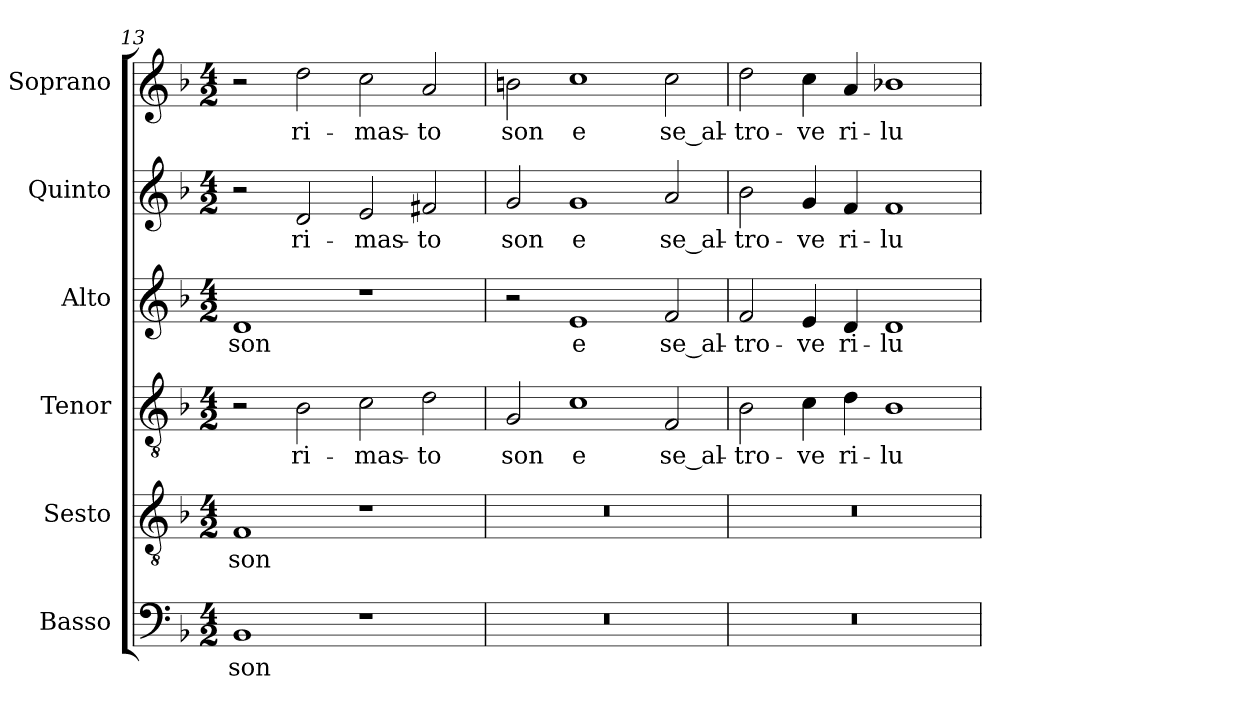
**kern	**text	**kern	**text	**kern	**text	**kern	**text	**kern	**text	**kern	**text
*part6	*part6	*part5	*part5	*part4	*part4	*part3	*part3	*part2	*part2	*part1	*part1
*staff6	*staff6	*staff5	*staff5	*staff4	*staff4	*staff3	*staff3	*staff2	*staff2	*staff1	*staff1
*I"Basso	*	*I"Sesto	*	*I"Tenor	*	*I"Alto	*	*I"Quinto	*	*I"Soprano	*
*	*	*I'T.	*	*I'T.	*	*I'A.	*	*	*	*I'Sop.	*
*clefF4	*	*clefGv2	*	*clefGv2	*	*clefG2	*	*clefG2	*	*clefG2	*
*	*	*ITrd7c12	*	*ITrd7c12	*	*	*	*	*	*	*
*k[b-]	*	*k[b-]	*	*k[b-]	*	*k[b-]	*	*k[b-]	*	*k[b-]	*
*F:	*	*F:	*	*F:	*	*F:	*	*F:	*	*F:	*
*M4/2	*	*M4/2	*	*M4/2	*	*M4/2	*	*M4/2	*	*M4/2	*
=13	=13	=13	=13	=13	=13	=13	=13	=13	=13	=13	=13
!	!LO:LY:b:color=#000000	!	!	!	!	!	!	!	!	!	!
!	!	!	!LO:LY:b:color=#000000	!	!	!	!	!	!	!	!
!	!	!	!	!	!	!	!LO:LY:b:color=#000000	!	!	!	!
1BB-i	son	1FFi	son	2r	.	1di	son	2r	.	2r	.
!	!	!	!	!	!LO:LY:b:color=#000000	!	!	!	!	!	!
!	!	!	!	!	!	!	!	!	!LO:LY:b:color=#000000	!	!
!	!	!	!	!	!	!	!	!	!	!	!LO:LY:b:color=#000000
.	.	.	.	2BB-i\	ri-	.	.	2di/	ri-	2ddi\	ri-
!	!	!	!	!	!LO:LY:b:color=#000000	!	!	!	!	!	!
!	!	!	!	!	!	!	!	!	!LO:LY:b:color=#000000	!	!
!	!	!	!	!	!	!	!	!	!	!	!LO:LY:b:color=#000000
1r	.	1r	.	2Ci\	-mas-	1r	.	2ei/	-mas-	2cci\	-mas-
!	!	!	!	!	!LO:LY:b:color=#000000	!	!	!	!	!	!
!	!	!	!	!	!	!	!	!	!LO:LY:b:color=#000000	!	!
!	!	!	!	!	!	!	!	!	!	!	!LO:LY:b:color=#000000
.	.	.	.	2Di\	-to	.	.	2f#Xi/	-to	2ai/	-to
=14	=14	=14	=14	=14	=14	=14	=14	=14	=14	=14	=14
!LO:N:vis=1	!	!LO:N:vis=1	!	!	!	!	!	!	!	!	!
!	!	!	!	!	!LO:LY:b:color=#000000	!	!	!	!	!	!
!	!	!	!	!	!	!	!	!	!LO:LY:b:color=#000000	!	!
!	!	!	!	!	!	!	!	!	!	!	!LO:LY:b:color=#000000
0r	.	0r	.	2GGi/	son	2r	.	2gi/	son	2bni\	son
!	!	!	!	!	!LO:LY:b:color=#000000	!	!	!	!	!	!
!	!	!	!	!	!	!	!LO:LY:b:color=#000000	!	!	!	!
!	!	!	!	!	!	!	!	!	!LO:LY:b:color=#000000	!	!
!	!	!	!	!	!	!	!	!	!	!	!LO:LY:b:color=#000000
.	.	.	.	1Ci	e	1ei	e	1gi	e	1cci	e
!	!	!	!	!	!LO:LY:b:color=#000000	!	!	!	!	!	!
!	!	!	!	!	!	!	!LO:LY:b:color=#000000	!	!	!	!
!	!	!	!	!	!	!	!	!	!LO:LY:b:color=#000000	!	!
!	!	!	!	!	!	!	!	!	!	!	!LO:LY:b:color=#000000
.	.	.	.	2FFi/	se_al-	2fi/	se_al-	2ai/	se_al-	2cci\	se_al-
=15	=15	=15	=15	=15	=15	=15	=15	=15	=15	=15	=15
!LO:N:vis=1	!	!LO:N:vis=1	!	!	!	!	!	!	!	!	!
!	!	!	!	!	!LO:LY:b:color=#000000	!	!	!	!	!	!
!	!	!	!	!	!	!	!LO:LY:b:color=#000000	!	!	!	!
!	!	!	!	!	!	!	!	!	!LO:LY:b:color=#000000	!	!
!	!	!	!	!	!	!	!	!	!	!	!LO:LY:b:color=#000000
0r	.	0r	.	2BB-i\	-tro-	2fi/	-tro-	2b-i\	-tro-	2ddi\	-tro-
!	!	!	!	!	!LO:LY:b:color=#000000	!	!	!	!	!	!
!	!	!	!	!	!	!	!LO:LY:b:color=#000000	!	!	!	!
!	!	!	!	!	!	!	!	!	!LO:LY:b:color=#000000	!	!
!	!	!	!	!	!	!	!	!	!	!	!LO:LY:b:color=#000000
.	.	.	.	4Ci\	-ve	4ei/	-ve	4gi/	-ve	4cci\	-ve
!	!	!	!	!	!LO:LY:b:color=#000000	!	!	!	!	!	!
!	!	!	!	!	!	!	!LO:LY:b:color=#000000	!	!	!	!
!	!	!	!	!	!	!	!	!	!LO:LY:b:color=#000000	!	!
!	!	!	!	!	!	!	!	!	!	!	!LO:LY:b:color=#000000
.	.	.	.	4Di\	ri-	4di/	ri-	4fi/	ri-	4ai/	ri-
!	!	!	!	!	!LO:LY:b:color=#000000	!	!	!	!	!	!
!	!	!	!	!	!	!	!LO:LY:b:color=#000000	!	!	!	!
!	!	!	!	!	!	!	!	!	!LO:LY:b:color=#000000	!	!
!	!	!	!	!	!	!	!	!	!	!	!LO:LY:b:color=#000000
.	.	.	.	1BB-i	-lu-	1di	-lu-	1fi	-lu-	1b-Xi	-lu-
=	=	=	=	=	=	=	=	=	=	=	=
*-	*-	*-	*-	*-	*-	*-	*-	*-	*-	*-	*-
